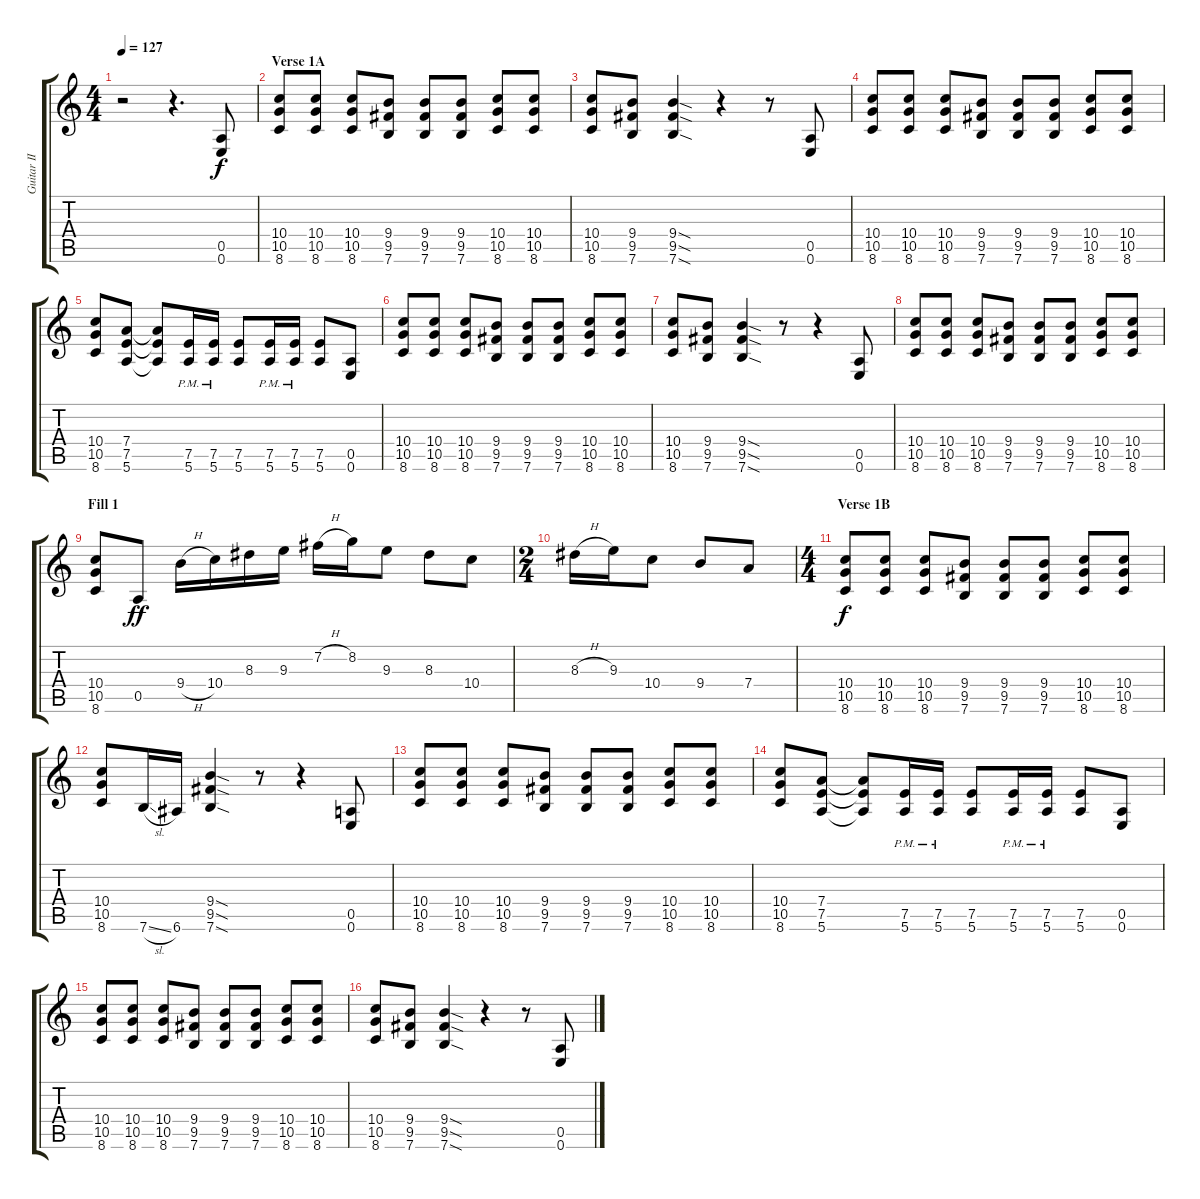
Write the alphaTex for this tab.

\track ("Guitar II" "Guitar II") {instrument distortionguitar}
\staff {score tabs}
\tuning (E4 B3 G3 D3 A2 E2) {hide}
\ts (4 4)
\tempo 127
\clef g2
\ks c
r.2{dy f instrument distortionguitar} r.4{d} (0.5 0.6).8 |
\section ("" "Verse 1A")
(10.4 10.5 8.6).8 (10.4 10.5 8.6).8 (10.4 10.5 8.6).8 (9.4 9.5 7.6).8 (9.4 9.5 7.6).8 (9.4 9.5 7.6).8 (10.4 10.5 8.6).8 (10.4 10.5 8.6).8 |
(10.4 10.5 8.6).8 (9.4 9.5 7.6).8 (9.4{sod} 9.5{sod} 7.6{sod}).4 r.4 r.8 (0.5 0.6).8 |
(10.4 10.5 8.6).8 (10.4 10.5 8.6).8 (10.4 10.5 8.6).8 (9.4 9.5 7.6).8 (9.4 9.5 7.6).8 (9.4 9.5 7.6).8 (10.4 10.5 8.6).8 (10.4 10.5 8.6).8 |
(10.4 10.5 8.6).8 (7.4 7.5 5.6).8 (7.4{t} 7.5{t} 5.6{t}).8 (7.5{pm} 5.6{pm}).16 (7.5{pm} 5.6{pm}).16 (7.5 5.6).8 (7.5{pm} 5.6{pm}).16 (7.5{pm} 5.6{pm}).16 (7.5 5.6).8 (0.5 0.6).8 |
(10.4 10.5 8.6).8 (10.4 10.5 8.6).8 (10.4 10.5 8.6).8 (9.4 9.5 7.6).8 (9.4 9.5 7.6).8 (9.4 9.5 7.6).8 (10.4 10.5 8.6).8 (10.4 10.5 8.6).8 |
(10.4 10.5 8.6).8 (9.4 9.5 7.6).8 (9.4{sod} 9.5{sod} 7.6{sod}).4 r.8 r.4 (0.5 0.6).8 |
(10.4 10.5 8.6).8 (10.4 10.5 8.6).8 (10.4 10.5 8.6).8 (9.4 9.5 7.6).8 (9.4 9.5 7.6).8 (9.4 9.5 7.6).8 (10.4 10.5 8.6).8 (10.4 10.5 8.6).8 |
\section ("" "Fill 1")
(10.4 10.5 8.6).8 0.5.8{dy ff} 9.4{h}.16 10.4.16 8.3.16 9.3.16 7.2{h}.16 8.2.16 9.3.8 8.3.8 10.4.8 |
\ts (2 4)
8.3{h}.16 9.3.16 10.4.8 9.4.8 7.4.8 |
\ts (4 4)
\section ("" "Verse 1B")
(10.4 10.5 8.6).8{dy f} (10.4 10.5 8.6).8 (10.4 10.5 8.6).8 (9.4 9.5 7.6).8 (9.4 9.5 7.6).8 (9.4 9.5 7.6).8 (10.4 10.5 8.6).8 (10.4 10.5 8.6).8 |
(10.4 10.5 8.6).8 7.6{sl}.16 6.6.16 (9.4{sod} 9.5{sod} 7.6{sod}).4 r.8 r.4 (0.5 0.6).8 |
(10.4 10.5 8.6).8 (10.4 10.5 8.6).8 (10.4 10.5 8.6).8 (9.4 9.5 7.6).8 (9.4 9.5 7.6).8 (9.4 9.5 7.6).8 (10.4 10.5 8.6).8 (10.4 10.5 8.6).8 |
(10.4 10.5 8.6).8 (7.4 7.5 5.6).8 (7.4{t} 7.5{t} 5.6{t}).8 (7.5{pm} 5.6{pm}).16 (7.5{pm} 5.6{pm}).16 (7.5 5.6).8 (7.5{pm} 5.6{pm}).16 (7.5{pm} 5.6{pm}).16 (7.5 5.6).8 (0.5 0.6).8 |
(10.4 10.5 8.6).8 (10.4 10.5 8.6).8 (10.4 10.5 8.6).8 (9.4 9.5 7.6).8 (9.4 9.5 7.6).8 (9.4 9.5 7.6).8 (10.4 10.5 8.6).8 (10.4 10.5 8.6).8 |
(10.4 10.5 8.6).8 (9.4 9.5 7.6).8 (9.4{sod} 9.5{sod} 7.6{sod}).4 r.4 r.8 (0.5 0.6).8
